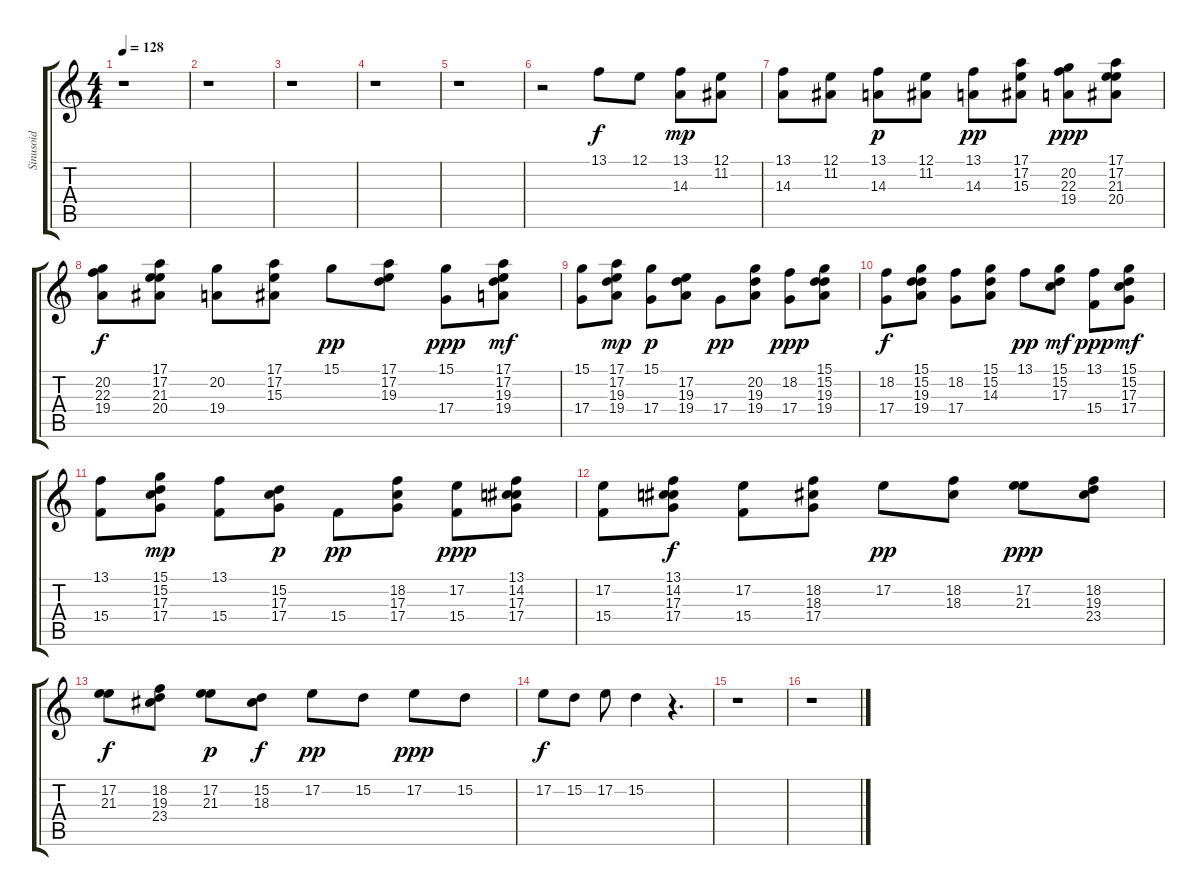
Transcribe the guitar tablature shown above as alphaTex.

\track ("Sinusoid" "Sinusoid") {instrument lead1square}
\staff {score tabs}
\tuning (E4 B3 G3 D3 A2 E2) {hide}
\ts (4 4)
\tempo 128
\clef g2
\ks c
r.1{dy f} |
r.1 |
r.1 |
r.1 |
r.1 |
r.2 13.1.8 12.1.8 (13.1 14.3).8{dy mp} (12.1 11.2).8 |
(13.1 14.3).8 (12.1 11.2).8 (13.1 14.3).8{dy p} (12.1 11.2).8 (13.1 14.3).8{dy pp} (17.1 17.2 15.3).8 (20.2 22.3 19.4).8{dy ppp} (17.1 17.2 21.3 20.4).8 |
(20.2 22.3 19.4).8{dy f} (17.1 17.2 21.3 20.4).8 (20.2 19.4).8 (17.1 17.2 15.3).8 15.1.8{dy pp} (17.1 17.2 19.3).8 (15.1 17.4).8{dy ppp} (17.1 17.2 19.3 19.4).8{dy mf} |
(15.1 17.4).8 (17.1 17.2 19.3 19.4).8{dy mp} (15.1 17.4).8{dy p} (17.2 19.3 19.4).8 17.4.8{dy pp} (20.2 19.3 19.4).8 (18.2 17.4).8{dy ppp} (15.1 15.2 19.3 19.4).8 |
(18.2 17.4).8{dy f} (15.1 15.2 19.3 19.4).8 (18.2 17.4).8 (15.1 15.2 14.3).8 13.1.8{dy pp} (15.1 15.2 17.3).8{dy mf} (13.1 15.4).8{dy ppp} (15.1 15.2 17.3 17.4).8{dy mf} |
(13.1 15.4).8 (15.1 15.2 17.3 17.4).8{dy mp} (13.1 15.4).8 (15.2 17.3 17.4).8{dy p} 15.4.8{dy pp} (18.2 17.3 17.4).8 (17.2 15.4).8{dy ppp} (13.1 14.2 17.3 17.4).8 |
(17.2 15.4).8 (13.1 14.2 17.3 17.4).8{dy f} (17.2 15.4).8 (18.2 18.3 17.4).8 17.2.8{dy pp} (18.2 18.3).8 (17.2 21.3).8{dy ppp} (18.2 19.3 23.4).8 |
(17.2 21.3).8{dy f} (18.2 19.3 23.4).8 (17.2 21.3).8{dy p} (15.2 18.3).8{dy f} 17.2.8{dy pp} 15.2.8 17.2.8{dy ppp} 15.2.8 |
17.2.8{dy f} 15.2.8 17.2.8 15.2.4 r.4{d} |
r.1 |
r.1
